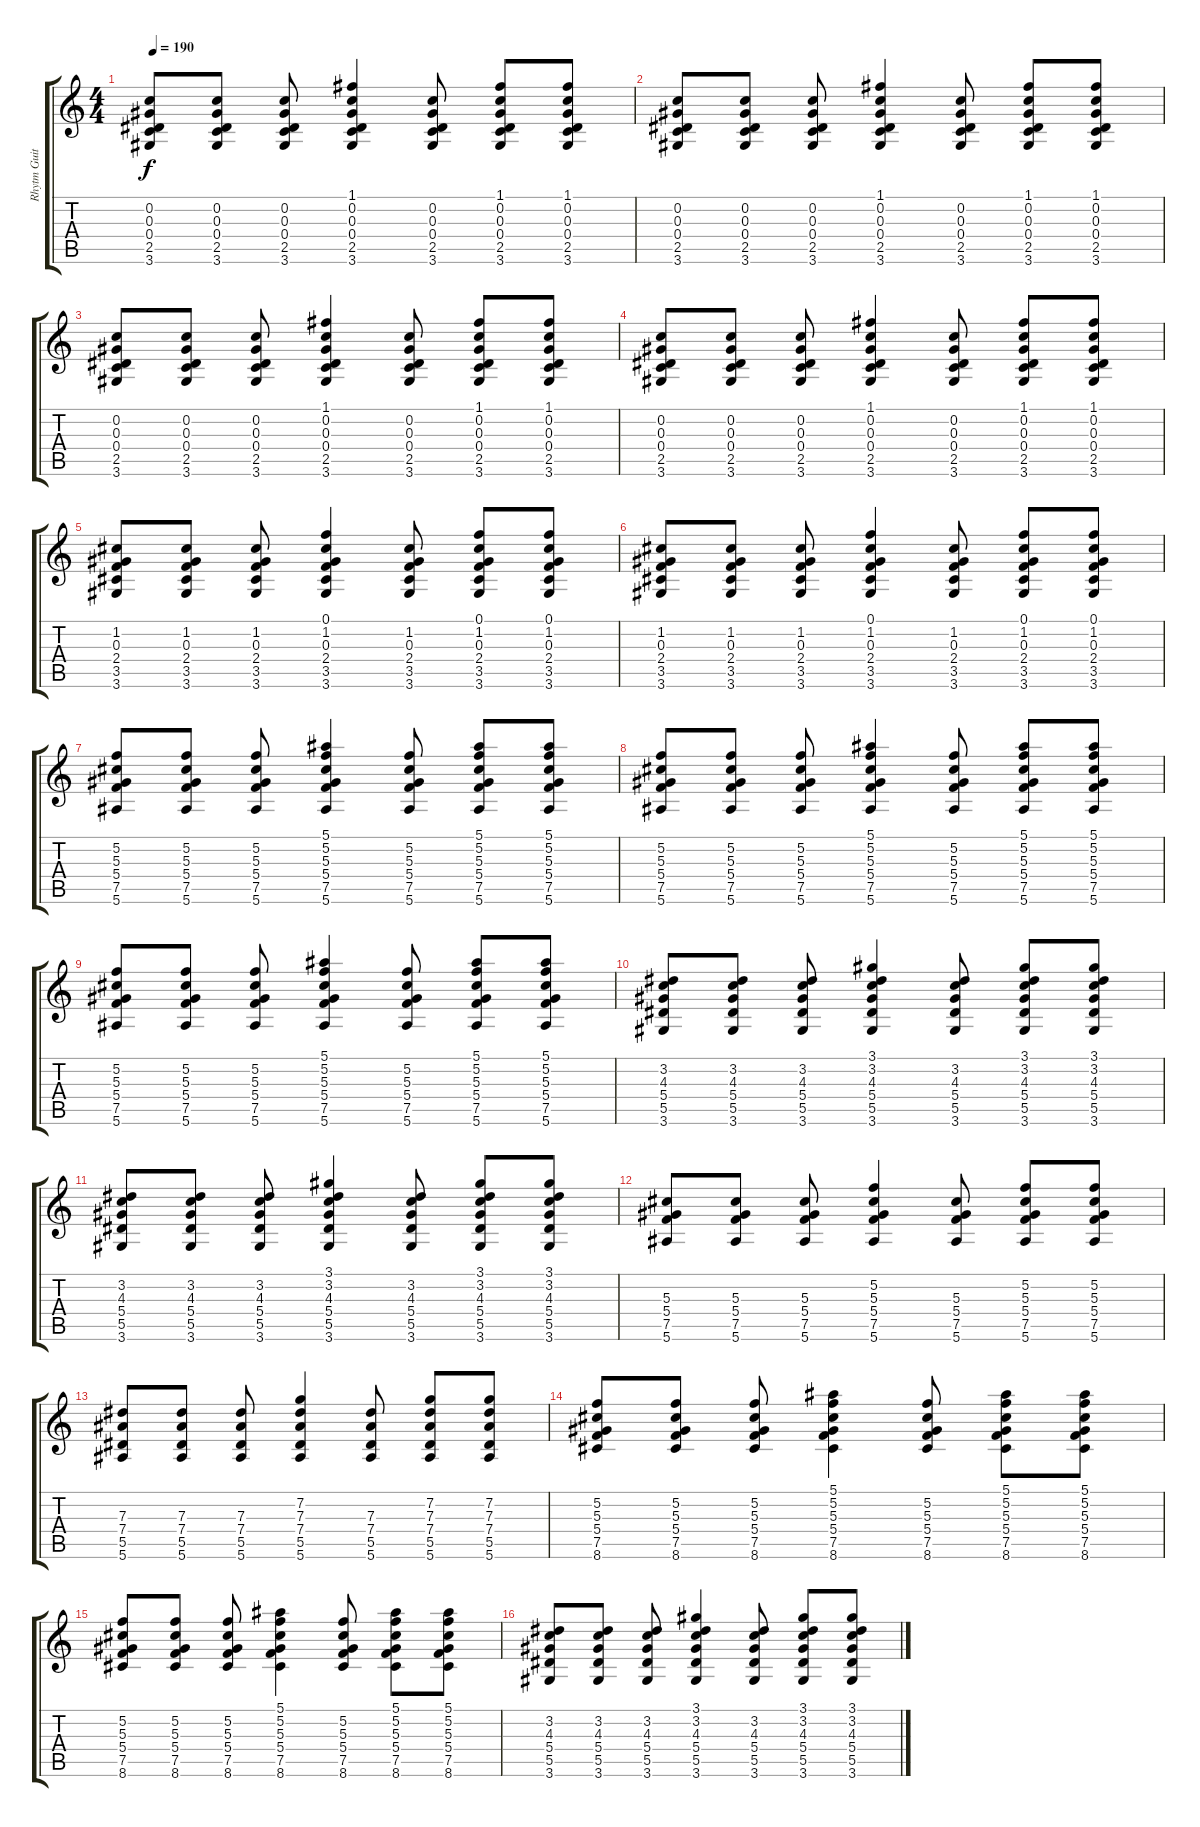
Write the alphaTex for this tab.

\track ("Rhytm Guitar" "Rhytm Guit") {instrument acousticguitarnylon}
\staff {score tabs}
\tuning (F4 C4 Ab3 Eb3 Bb2 F2) {hide}
\ts (4 4)
\tempo 190
\clef g2
\ks c
(0.2 0.3 0.4 2.5 3.6).8{dy f} (0.2 0.3 0.4 2.5 3.6).8 (0.2 0.3 0.4 2.5 3.6).8 (1.1 0.2 0.3 0.4 2.5 3.6).4 (0.2 0.3 0.4 2.5 3.6).8 (1.1 0.2 0.3 0.4 2.5 3.6).8 (1.1 0.2 0.3 0.4 2.5 3.6).8 |
(0.2 0.3 0.4 2.5 3.6).8 (0.2 0.3 0.4 2.5 3.6).8 (0.2 0.3 0.4 2.5 3.6).8 (1.1 0.2 0.3 0.4 2.5 3.6).4 (0.2 0.3 0.4 2.5 3.6).8 (1.1 0.2 0.3 0.4 2.5 3.6).8 (1.1 0.2 0.3 0.4 2.5 3.6).8 |
(0.2 0.3 0.4 2.5 3.6).8 (0.2 0.3 0.4 2.5 3.6).8 (0.2 0.3 0.4 2.5 3.6).8 (1.1 0.2 0.3 0.4 2.5 3.6).4 (0.2 0.3 0.4 2.5 3.6).8 (1.1 0.2 0.3 0.4 2.5 3.6).8 (1.1 0.2 0.3 0.4 2.5 3.6).8 |
(0.2 0.3 0.4 2.5 3.6).8 (0.2 0.3 0.4 2.5 3.6).8 (0.2 0.3 0.4 2.5 3.6).8 (1.1 0.2 0.3 0.4 2.5 3.6).4 (0.2 0.3 0.4 2.5 3.6).8 (1.1 0.2 0.3 0.4 2.5 3.6).8 (1.1 0.2 0.3 0.4 2.5 3.6).8 |
(1.2 0.3 2.4 3.5 3.6).8 (1.2 0.3 2.4 3.5 3.6).8 (1.2 0.3 2.4 3.5 3.6).8 (0.1 1.2 0.3 2.4 3.5 3.6).4 (1.2 0.3 2.4 3.5 3.6).8 (0.1 1.2 0.3 2.4 3.5 3.6).8 (0.1 1.2 0.3 2.4 3.5 3.6).8 |
(1.2 0.3 2.4 3.5 3.6).8 (1.2 0.3 2.4 3.5 3.6).8 (1.2 0.3 2.4 3.5 3.6).8 (0.1 1.2 0.3 2.4 3.5 3.6).4 (1.2 0.3 2.4 3.5 3.6).8 (0.1 1.2 0.3 2.4 3.5 3.6).8 (0.1 1.2 0.3 2.4 3.5 3.6).8 |
(5.2 5.3 5.4 7.5 5.6).8 (5.2 5.3 5.4 7.5 5.6).8 (5.2 5.3 5.4 7.5 5.6).8 (5.1 5.2 5.3 5.4 7.5 5.6).4 (5.2 5.3 5.4 7.5 5.6).8 (5.1 5.2 5.3 5.4 7.5 5.6).8 (5.1 5.2 5.3 5.4 7.5 5.6).8 |
(5.2 5.3 5.4 7.5 5.6).8 (5.2 5.3 5.4 7.5 5.6).8 (5.2 5.3 5.4 7.5 5.6).8 (5.1 5.2 5.3 5.4 7.5 5.6).4 (5.2 5.3 5.4 7.5 5.6).8 (5.1 5.2 5.3 5.4 7.5 5.6).8 (5.1 5.2 5.3 5.4 7.5 5.6).8 |
(5.2 5.3 5.4 7.5 5.6).8 (5.2 5.3 5.4 7.5 5.6).8 (5.2 5.3 5.4 7.5 5.6).8 (5.1 5.2 5.3 5.4 7.5 5.6).4 (5.2 5.3 5.4 7.5 5.6).8 (5.1 5.2 5.3 5.4 7.5 5.6).8 (5.1 5.2 5.3 5.4 7.5 5.6).8 |
(3.2 4.3 5.4 5.5 3.6).8 (3.2 4.3 5.4 5.5 3.6).8 (3.2 4.3 5.4 5.5 3.6).8 (3.1 3.2 4.3 5.4 5.5 3.6).4 (3.2 4.3 5.4 5.5 3.6).8 (3.1 3.2 4.3 5.4 5.5 3.6).8 (3.1 3.2 4.3 5.4 5.5 3.6).8 |
(3.2 4.3 5.4 5.5 3.6).8 (3.2 4.3 5.4 5.5 3.6).8 (3.2 4.3 5.4 5.5 3.6).8 (3.1 3.2 4.3 5.4 5.5 3.6).4 (3.2 4.3 5.4 5.5 3.6).8 (3.1 3.2 4.3 5.4 5.5 3.6).8 (3.1 3.2 4.3 5.4 5.5 3.6).8 |
(5.3 5.4 7.5 5.6).8 (5.3 5.4 7.5 5.6).8 (5.3 5.4 7.5 5.6).8 (5.2 5.3 5.4 7.5 5.6).4 (5.3 5.4 7.5 5.6).8 (5.2 5.3 5.4 7.5 5.6).8 (5.2 5.3 5.4 7.5 5.6).8 |
(7.3 7.4 5.5 5.6).8 (7.3 7.4 5.5 5.6).8 (7.3 7.4 5.5 5.6).8 (7.2 7.3 7.4 5.5 5.6).4 (7.3 7.4 5.5 5.6).8 (7.2 7.3 7.4 5.5 5.6).8 (7.2 7.3 7.4 5.5 5.6).8 |
(5.2 5.3 5.4 7.5 8.6).8 (5.2 5.3 5.4 7.5 8.6).8 (5.2 5.3 5.4 7.5 8.6).8 (5.1 5.2 5.3 5.4 7.5 8.6).4 (5.2 5.3 5.4 7.5 8.6).8 (5.1 5.2 5.3 5.4 7.5 8.6).8 (5.1 5.2 5.3 5.4 7.5 8.6).8 |
(5.2 5.3 5.4 7.5 8.6).8 (5.2 5.3 5.4 7.5 8.6).8 (5.2 5.3 5.4 7.5 8.6).8 (5.1 5.2 5.3 5.4 7.5 8.6).4 (5.2 5.3 5.4 7.5 8.6).8 (5.1 5.2 5.3 5.4 7.5 8.6).8 (5.1 5.2 5.3 5.4 7.5 8.6).8 |
(3.2 4.3 5.4 5.5 3.6).8 (3.2 4.3 5.4 5.5 3.6).8 (3.2 4.3 5.4 5.5 3.6).8 (3.1 3.2 4.3 5.4 5.5 3.6).4 (3.2 4.3 5.4 5.5 3.6).8 (3.1 3.2 4.3 5.4 5.5 3.6).8 (3.1 3.2 4.3 5.4 5.5 3.6).8
